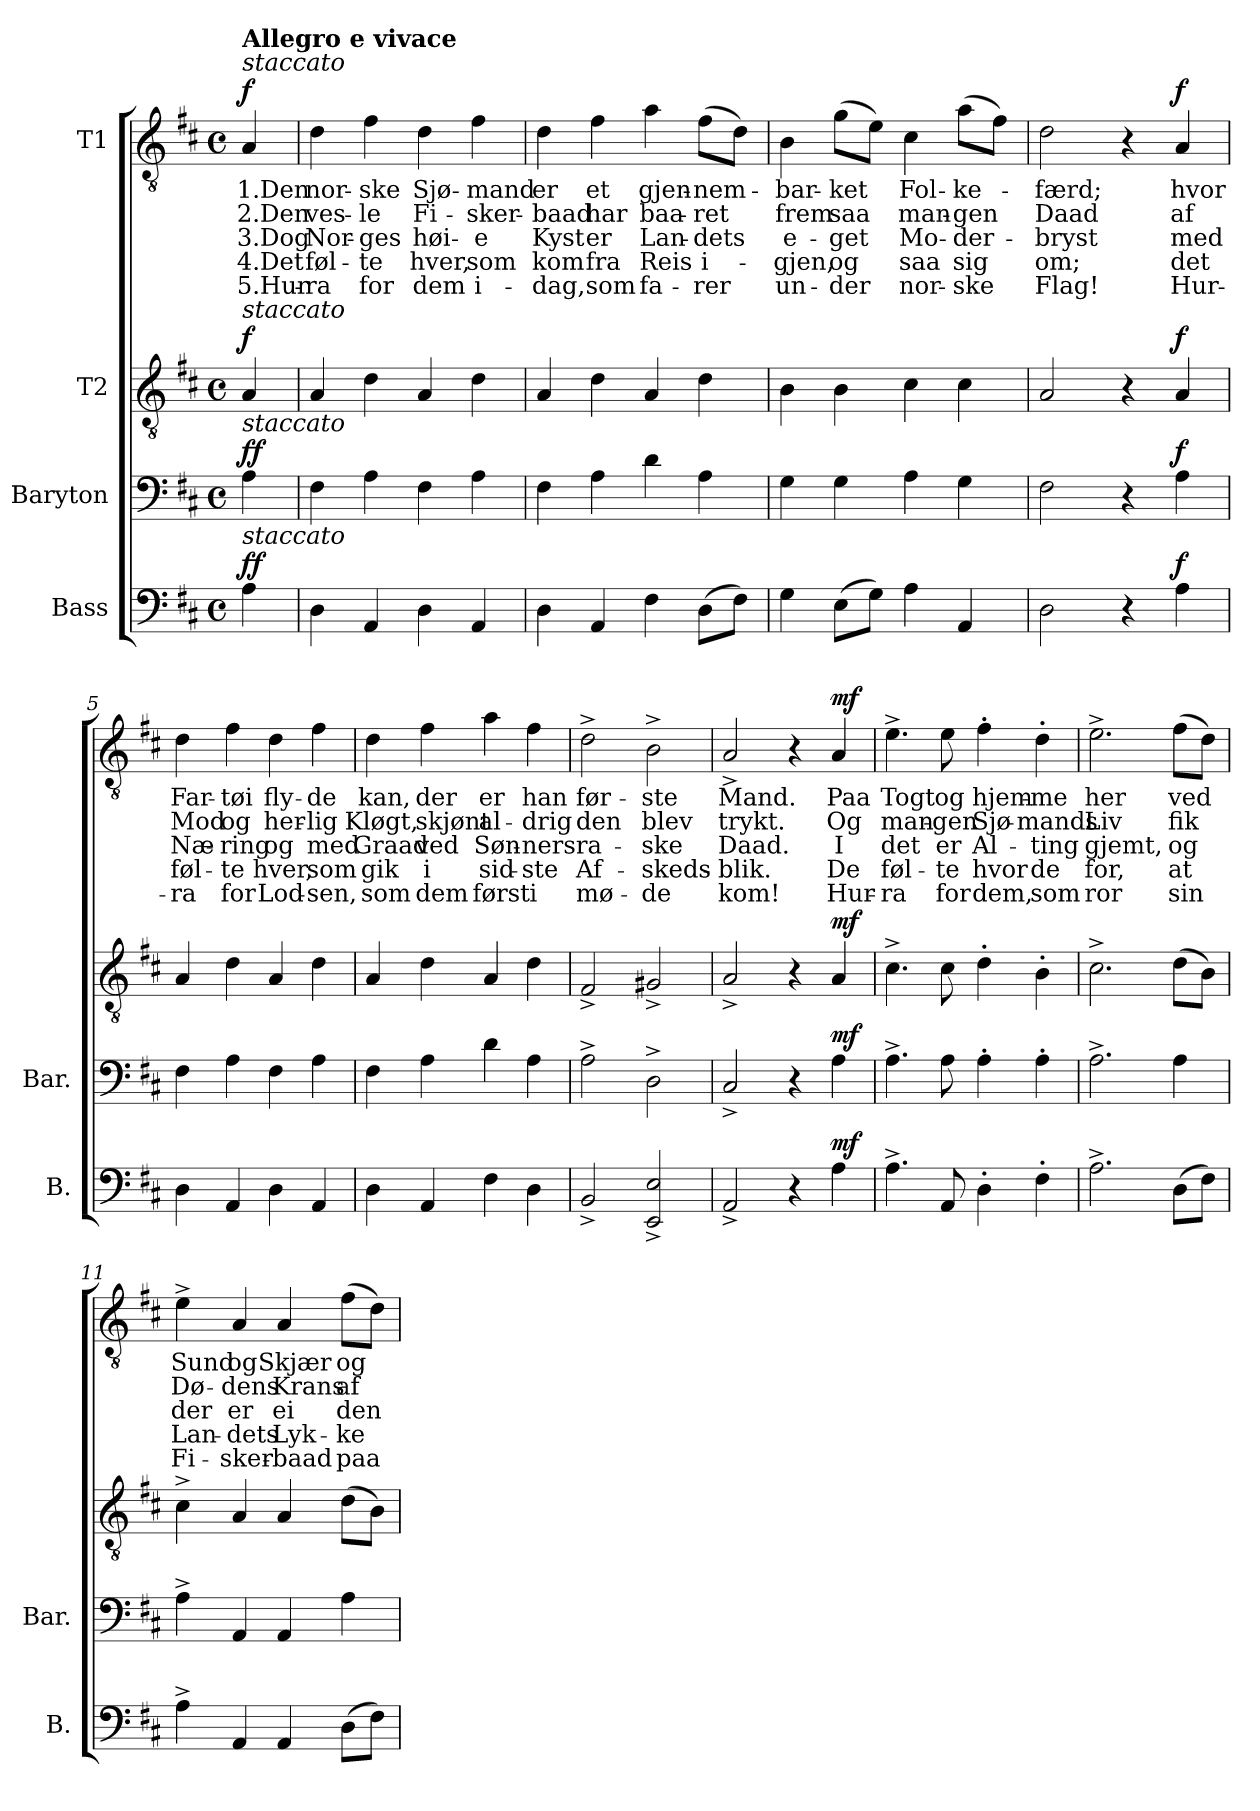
**kern	**dynam	**kern	**dynam	**kern	**dynam	**kern	**text	**text	**text	**text	**text	**dynam
*part4	*part4	*part3	*part3	*part2	*part2	*part1	*part1	*part1	*part1	*part1	*part1	*part1
*staff4	*staff4	*staff3	*staff3	*staff2	*staff2	*staff1	*staff1	*staff1	*staff1	*staff1	*staff1	*staff1
*I"Bass	*	*I"Baryton	*	*I"T2	*	*I"T1	*	*	*	*	*	*
*I'B.	*	*I'Bar.	*	*	*	*	*	*	*	*	*	*
*clefF4	*	*clefF4	*	*clefGv2	*	*clefGv2	*	*	*	*	*	*
*k[f#c#]	*	*k[f#c#]	*	*k[f#c#]	*	*k[f#c#]	*	*	*	*	*	*
*M4/4	*	*M4/4	*	*M4/4	*	*M4/4	*	*	*	*	*	*
*met(c)	*	*met(c)	*	*met(c)	*	*met(c)	*	*	*	*	*	*
=	=	=	=	=	=	=	=	=	=	=	=	=
!	!	!	!	!	!	!LO:TX:a:i:t=staccato	!	!	!	!	!	!
!	!	!	!	!	!	!LO:TX:a:B:t=Allegro e vivace	!	!	!	!	!	!
!	!	!	!	!LO:TX:a:i:t=staccato	!	!	!	!	!	!	!	!
!	!	!LO:TX:a:i:t=staccato	!	!	!	!	!	!	!	!	!	!
!LO:TX:a:i:t=staccato	!	!	!	!	!	!	!	!	!	!	!	!
!	!LO:DY:a	!	!	!	!	!	!LO:LY:b	!LO:LY:b	!LO:LY:b	!LO:LY:b	!LO:LY:b	!
!	!LO:DY:n=1:a	!	!LO:DY:a	!	!	!	!	!	!	!	!	!
!	!	!	!LO:DY:n=1:a	!	!LO:DY:a	!	!	!	!	!	!	!LO:DY:a
4A\	f f	4A\	f f	4A/	f	4A/	1.Den	2.Den	3.Dog	4.Det	5.Hur-	f
=1	=1	=1	=1	=1	=1	=1	=1	=1	=1	=1	=1	=1
!	!	!	!	!	!	!	!LO:LY:b	!LO:LY:b	!LO:LY:b	!LO:LY:b	!LO:LY:b	!
4D\	.	4F#\	.	4A/	.	4d\	nor-	ves-	Nor-	føl-	-ra	.
!	!	!	!	!	!	!	!LO:LY:b	!LO:LY:b	!LO:LY:b	!LO:LY:b	!LO:LY:b	!
4AA/	.	4A\	.	4d\	.	4f#\	-ske	-le	-ges	-te	for	.
!	!	!	!	!	!	!	!LO:LY:b	!LO:LY:b	!LO:LY:b	!LO:LY:b	!LO:LY:b	!
4D\	.	4F#\	.	4A/	.	4d\	Sjø-	Fi-	høi-	hver,	dem	.
!	!	!	!	!	!	!	!LO:LY:b	!LO:LY:b	!LO:LY:b	!LO:LY:b	!LO:LY:b	!
4AA/	.	4A\	.	4d\	.	4f#\	-mand	-sker-	-e	som	i-	.
=2	=2	=2	=2	=2	=2	=2	=2	=2	=2	=2	=2	=2
!	!	!	!	!	!	!	!LO:LY:b	!LO:LY:b	!LO:LY:b	!LO:LY:b	!LO:LY:b	!
4D\	.	4F#\	.	4A/	.	4d\	er	-baad	Kyst	kom	-dag,	.
!	!	!	!	!	!	!	!LO:LY:b	!LO:LY:b	!LO:LY:b	!LO:LY:b	!LO:LY:b	!
4AA/	.	4A\	.	4d\	.	4f#\	et	har	er	fra	som	.
!	!	!	!	!	!	!	!LO:LY:b	!LO:LY:b	!LO:LY:b	!LO:LY:b	!LO:LY:b	!
4F#\	.	4d\	.	4A/	.	4a\	gjen-	baa-	Lan-	Reis	fa-	.
!	!	!	!	!	!	!	!LO:LY:b	!LO:LY:b	!LO:LY:b	!LO:LY:b	!LO:LY:b	!
(>8D\L	.	4A\	.	4d\	.	(>8f#\L	-nem-	-ret	-dets	i-	-rer	.
8F#\J)	.	.	.	.	.	8d\J)	.	.	.	.	.	.
=3	=3	=3	=3	=3	=3	=3	=3	=3	=3	=3	=3	=3
!	!	!	!	!	!	!	!LO:LY:b	!LO:LY:b	!LO:LY:b	!LO:LY:b	!LO:LY:b	!
4G\	.	4G\	.	4B\	.	4B\	-bar-	frem	e-	-gjen,	un-	.
!	!	!	!	!	!	!	!LO:LY:b	!LO:LY:b	!LO:LY:b	!LO:LY:b	!LO:LY:b	!
(>8E\L	.	4G\	.	4B\	.	(>8g\L	-ket	saa	-get	og	-der	.
8G\J)	.	.	.	.	.	8e\J)	.	.	.	.	.	.
!	!	!	!	!	!	!	!LO:LY:b	!LO:LY:b	!LO:LY:b	!LO:LY:b	!LO:LY:b	!
4A\	.	4A\	.	4c#\	.	4c#\	Fol-	man-	Mo-	saa	nor-	.
!	!	!	!	!	!	!	!LO:LY:b	!LO:LY:b	!LO:LY:b	!LO:LY:b	!LO:LY:b	!
4AA/	.	4G\	.	4c#\	.	(>8a\L	-ke-	-gen	-der-	sig	-ske	.
.	.	.	.	.	.	8f#\J)	.	.	.	.	.	.
=4	=4	=4	=4	=4	=4	=4	=4	=4	=4	=4	=4	=4
!	!	!	!	!	!	!	!LO:LY:b	!LO:LY:b	!LO:LY:b	!LO:LY:b	!LO:LY:b	!
2D\	.	2F#\	.	2A/	.	2d\	-færd;	Daad	-bryst	om;	Flag!	.
4r	.	4r	.	4r	.	4r	.	.	.	.	.	.
!	!LO:DY:a	!	!LO:DY:a	!	!LO:DY:a	!	!LO:LY:b	!LO:LY:b	!LO:LY:b	!LO:LY:b	!LO:LY:b	!LO:DY:a
4A\	f	4A\	f	4A/	f	4A/	hvor	af	med	det	Hur-	f
!!LO:LB:g=z
=5	=5	=5	=5	=5	=5	=5	=5	=5	=5	=5	=5	=5
!	!	!	!	!	!	!	!LO:LY:b	!LO:LY:b	!LO:LY:b	!LO:LY:b	!LO:LY:b	!
4D\	.	4F#\	.	4A/	.	4d\	Far-	Mod	Næ-	føl-	-ra	.
!	!	!	!	!	!	!	!LO:LY:b	!LO:LY:b	!LO:LY:b	!LO:LY:b	!LO:LY:b	!
4AA/	.	4A\	.	4d\	.	4f#\	-tøi	og	-ring	-te	for	.
!	!	!	!	!	!	!	!LO:LY:b	!LO:LY:b	!LO:LY:b	!LO:LY:b	!LO:LY:b	!
4D\	.	4F#\	.	4A/	.	4d\	fly-	her-	og	hver,	Lod-	.
!	!	!	!	!	!	!	!LO:LY:b	!LO:LY:b	!LO:LY:b	!LO:LY:b	!LO:LY:b	!
4AA/	.	4A\	.	4d\	.	4f#\	-de	-lig	med	som	-sen,	.
=6	=6	=6	=6	=6	=6	=6	=6	=6	=6	=6	=6	=6
!	!	!	!	!	!	!	!LO:LY:b	!LO:LY:b	!LO:LY:b	!LO:LY:b	!LO:LY:b	!
4D\	.	4F#\	.	4A/	.	4d\	kan,	Kløgt,	Graad	gik	som	.
!	!	!	!	!	!	!	!LO:LY:b	!LO:LY:b	!LO:LY:b	!LO:LY:b	!LO:LY:b	!
4AA/	.	4A\	.	4d\	.	4f#\	der	skjønt	ved	i	dem	.
!	!	!	!	!	!	!	!LO:LY:b	!LO:LY:b	!LO:LY:b	!LO:LY:b	!LO:LY:b	!
4F#\	.	4d\	.	4A/	.	4a\	er	al-	Søn-	sid-	først	.
!	!	!	!	!	!	!	!LO:LY:b	!LO:LY:b	!LO:LY:b	!LO:LY:b	!LO:LY:b	!
4D\	.	4A\	.	4d\	.	4f#\	han	-drig	-ners	-ste	i	.
=7	=7	=7	=7	=7	=7	=7	=7	=7	=7	=7	=7	=7
!	!	!	!	!	!	!	!LO:LY:b	!LO:LY:b	!LO:LY:b	!LO:LY:b	!LO:LY:b	!
2BB^/	.	2A^\	.	2F#^/	.	2d^\	før-	den	ra-	Af-	mø-	.
!	!	!	!	!	!	!	!LO:LY:b	!LO:LY:b	!LO:LY:b	!LO:LY:b	!LO:LY:b	!
2EE/^ 2E/^	.	2D^\	.	2G#X^/	.	2B^\	-ste	blev	-ske	-skeds-	-de	.
=8	=8	=8	=8	=8	=8	=8	=8	=8	=8	=8	=8	=8
!	!	!	!	!	!	!	!LO:LY:b	!LO:LY:b	!LO:LY:b	!LO:LY:b	!LO:LY:b	!
2AA^/	.	2C#^/	.	2A^/	.	2A^/	Mand.	trykt.	Daad.	-blik.	kom!	.
4r	.	4r	.	4r	.	4r	.	.	.	.	.	.
!	!LO:DY:a	!	!LO:DY:a	!	!LO:DY:a	!	!LO:LY:b	!LO:LY:b	!LO:LY:b	!LO:LY:b	!LO:LY:b	!LO:DY:a
4A\	mf	4A\	mf	4A/	mf	4A/	Paa	Og	I	De	Hur-	mf
!!LO:PB:g=z
=9	=9	=9	=9	=9	=9	=9	=9	=9	=9	=9	=9	=9
!	!	!	!	!	!	!	!LO:LY:b	!LO:LY:b	!LO:LY:b	!LO:LY:b	!LO:LY:b	!
4.A^\	.	4.A^\	.	4.c#^\	.	4.e^\	Togt	man-	det	føl-	-ra	.
!	!	!	!	!	!	!	!LO:LY:b	!LO:LY:b	!LO:LY:b	!LO:LY:b	!LO:LY:b	!
8AA/	.	8A\	.	8c#\	.	8e\	og	-gen	er	-te	for	.
!	!	!	!	!	!	!	!LO:LY:b	!LO:LY:b	!LO:LY:b	!LO:LY:b	!LO:LY:b	!
4D'\	.	4A'\	.	4d'\	.	4f#'\	hjem-	Sjø-	Al-	hvor	dem,	.
!	!	!	!	!	!	!	!LO:LY:b	!LO:LY:b	!LO:LY:b	!LO:LY:b	!LO:LY:b	!
4F#'\	.	4A'\	.	4B'\	.	4d'\	-me	-mands	-ting	de	som	.
=10	=10	=10	=10	=10	=10	=10	=10	=10	=10	=10	=10	=10
!	!	!	!	!	!	!	!LO:LY:b	!LO:LY:b	!LO:LY:b	!LO:LY:b	!LO:LY:b	!
2.A^\	.	2.A^\	.	2.c#^\	.	2.e^\	her	Liv	gjemt,	for,	ror	.
!	!	!	!	!	!	!	!LO:LY:b	!LO:LY:b	!LO:LY:b	!LO:LY:b	!LO:LY:b	!
(>8D\L	.	4A\	.	(>8d\L	.	(>8f#\L	ved	fik	og	at	sin	.
8F#\J)	.	.	.	8B\J)	.	8d\J)	.	.	.	.	.	.
=11	=11	=11	=11	=11	=11	=11	=11	=11	=11	=11	=11	=11
!	!	!	!	!	!	!	!LO:LY:b	!LO:LY:b	!LO:LY:b	!LO:LY:b	!LO:LY:b	!
4A^\	.	4A^\	.	4c#^\	.	4e^\	Sund	Dø-	der	Lan-	Fi-	.
!	!	!	!	!	!	!	!LO:LY:b	!LO:LY:b	!LO:LY:b	!LO:LY:b	!LO:LY:b	!
4AA/	.	4AA/	.	4A/	.	4A/	og	-dens	er	-dets	-sker-	.
!	!	!	!	!	!	!	!LO:LY:b	!LO:LY:b	!LO:LY:b	!LO:LY:b	!LO:LY:b	!
4AA/	.	4AA/	.	4A/	.	4A/	Skjær	Krans	ei	Lyk-	-baad	.
!	!	!	!	!	!	!	!LO:LY:b	!LO:LY:b	!LO:LY:b	!LO:LY:b	!LO:LY:b	!
(>8D\L	.	4A\	.	(>8d\L	.	(>8f#\L	og	af	den	-ke	paa	.
8F#\J)	.	.	.	8B\J)	.	8d\J)	.	.	.	.	.	.
=	=	=	=	=	=	=	=	=	=	=	=	=
*-	*-	*-	*-	*-	*-	*-	*-	*-	*-	*-	*-	*-
